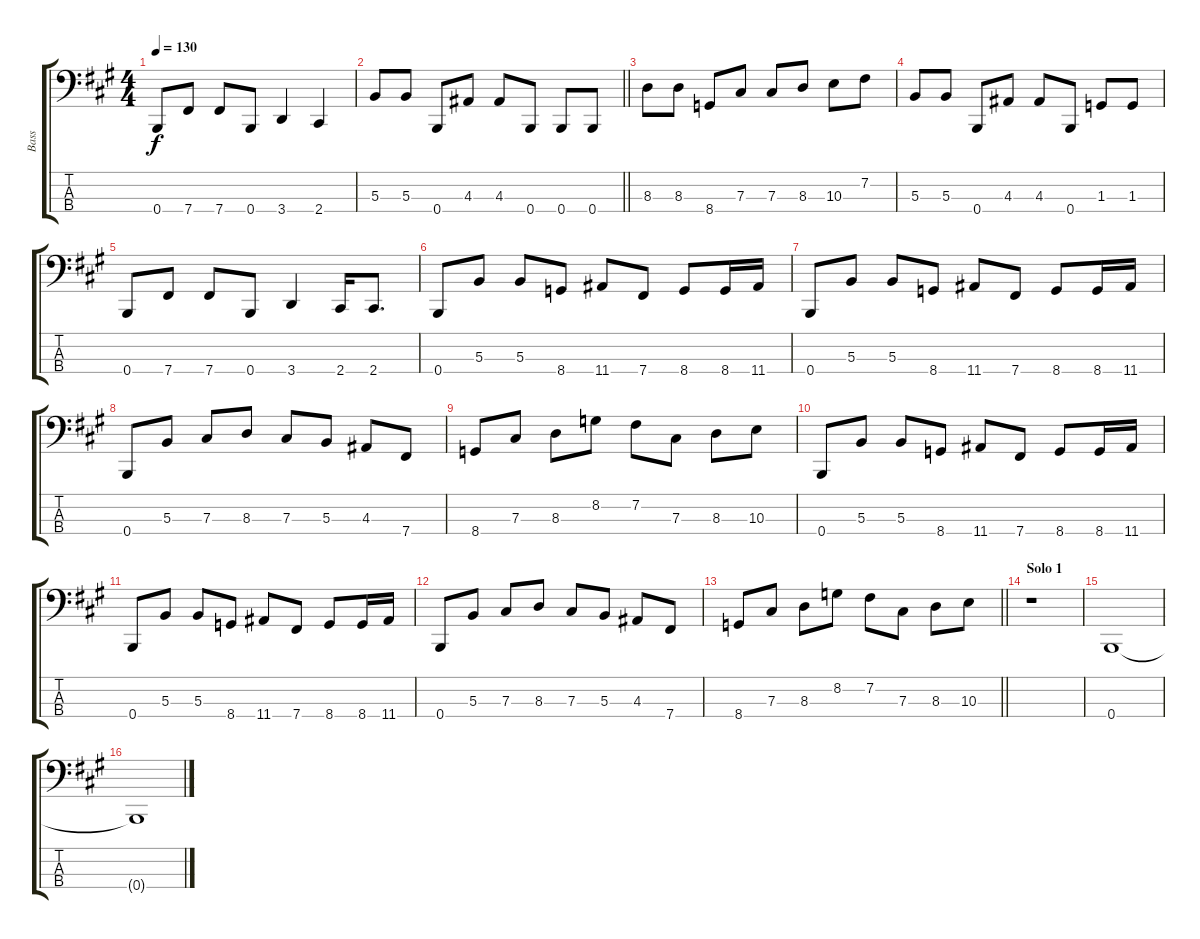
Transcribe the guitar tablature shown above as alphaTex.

\track ("Bass" "Bass") {instrument electricbasspick}
\staff {score tabs}
\tuning (E2 B1 Gb1 B0) {hide}
\ts (4 4)
\tempo 130
\clef f4
\ks a
0.4.8{dy f} 7.4.8 7.4.8 0.4.8 3.4.4 2.4.4 |
\barLineRight lightlight
5.3.8 5.3.8 0.4.8 4.3.8 4.3.8 0.4.8 0.4.8 0.4.8 |
8.3.8 8.3.8 8.4.8 7.3.8 7.3.8 8.3.8 10.3.8 7.2.8 |
5.3.8 5.3.8 0.4.8 4.3.8 4.3.8 0.4.8 1.3.8 1.3.8 |
0.4.8 7.4.8 7.4.8 0.4.8 3.4.4 2.4.16 2.4.8{d} |
0.4.8 5.3.8 5.3.8 8.4.8 11.4.8 7.4.8 8.4.8 8.4.16 11.4.16 |
0.4.8 5.3.8 5.3.8 8.4.8 11.4.8 7.4.8 8.4.8 8.4.16 11.4.16 |
0.4.8 5.3.8 7.3.8 8.3.8 7.3.8 5.3.8 4.3.8 7.4.8 |
8.4.8 7.3.8 8.3.8 8.2.8 7.2.8 7.3.8 8.3.8 10.3.8 |
0.4.8 5.3.8 5.3.8 8.4.8 11.4.8 7.4.8 8.4.8 8.4.16 11.4.16 |
0.4.8 5.3.8 5.3.8 8.4.8 11.4.8 7.4.8 8.4.8 8.4.16 11.4.16 |
0.4.8 5.3.8 7.3.8 8.3.8 7.3.8 5.3.8 4.3.8 7.4.8 |
\barLineRight lightlight
8.4.8 7.3.8 8.3.8 8.2.8 7.2.8 7.3.8 8.3.8 10.3.8 |
\section ("" "Solo 1")
r.1 |
0.4.1 |
0.4{t}.1
